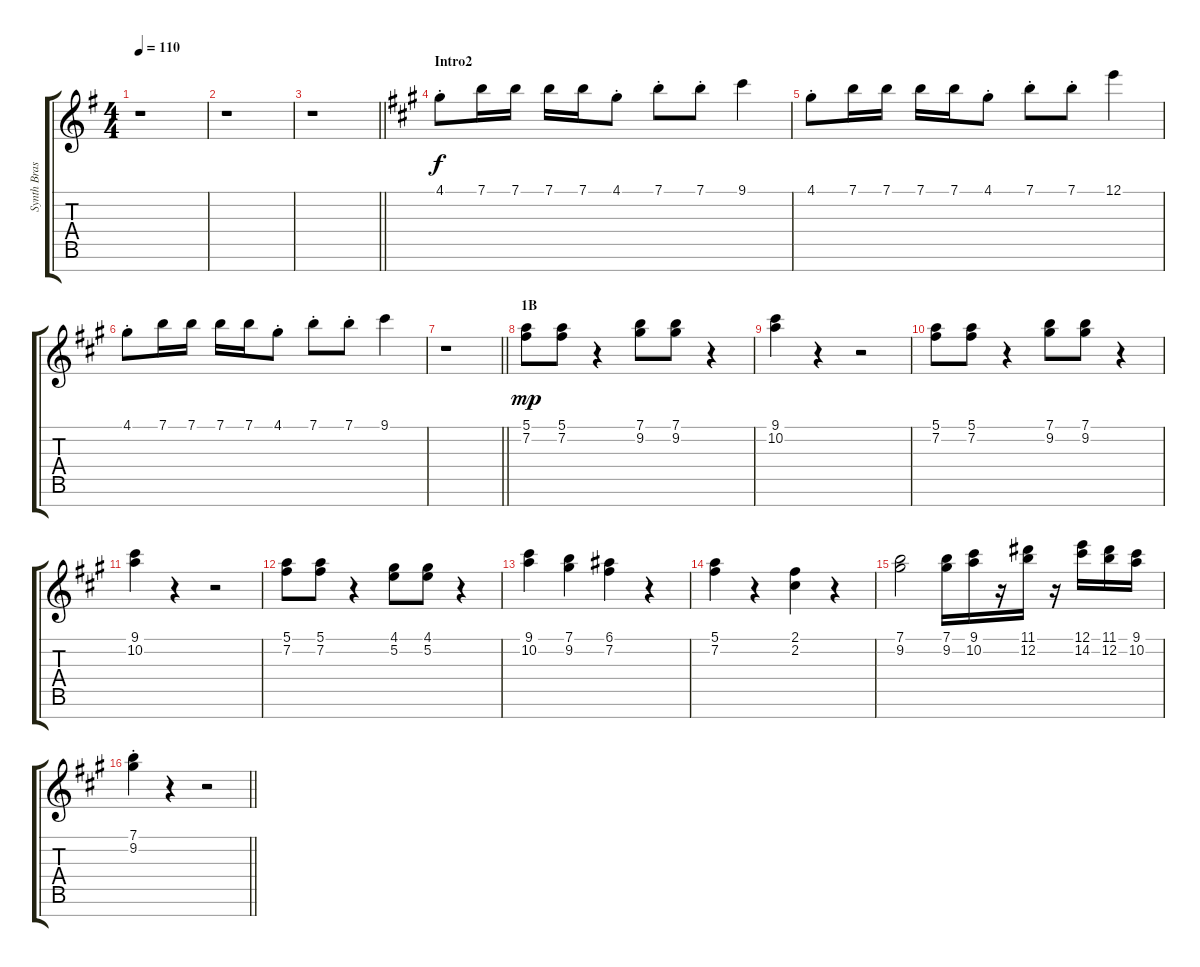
\track ("Synth Brass" "Synth Bras") {instrument brasssection}
\staff {score tabs}
\tuning (E5 B4 G4 D4 A3 E3 B2) {hide}
\ts (4 4)
\tempo 110
\clef g2
\ks g
r.1{dy f} |
r.1 |
\barLineRight lightlight
r.1 |
\section ("" "Intro2")
\ks a
4.1{st}.8 7.1.16 7.1.16 7.1.16 7.1.16 4.1{st}.8 7.1{st}.8 7.1{st}.8 9.1.4 |
4.1{st}.8 7.1.16 7.1.16 7.1.16 7.1.16 4.1{st}.8 7.1{st}.8 7.1{st}.8 12.1.4 |
4.1{st}.8 7.1.16 7.1.16 7.1.16 7.1.16 4.1{st}.8 7.1{st}.8 7.1{st}.8 9.1.4 |
\barLineRight lightlight
r.1 |
\section ("" "1B")
(5.1 7.2).8{dy mp} (5.1 7.2).8 r.4 (7.1 9.2).8 (7.1 9.2).8 r.4 |
(9.1 10.2).4 r.4 r.2 |
(5.1 7.2).8 (5.1 7.2).8 r.4 (7.1 9.2).8 (7.1 9.2).8 r.4 |
(9.1 10.2).4 r.4 r.2 |
(5.1 7.2).8 (5.1 7.2).8 r.4 (4.1 5.2).8 (4.1 5.2).8 r.4 |
(9.1 10.2).4 (7.1 9.2).4 (6.1 7.2).4 r.4 |
(5.1 7.2).4 r.4 (2.1 2.2).4 r.4 |
(7.1 9.2).2 (7.1 9.2).16 (9.1 10.2).16 r.16 (11.1 12.2).16 r.16 (12.1 14.2).16 (11.1 12.2).16 (9.1 10.2).16 |
\barLineRight lightlight
(7.1{st} 9.2{st}).4 r.4 r.2
